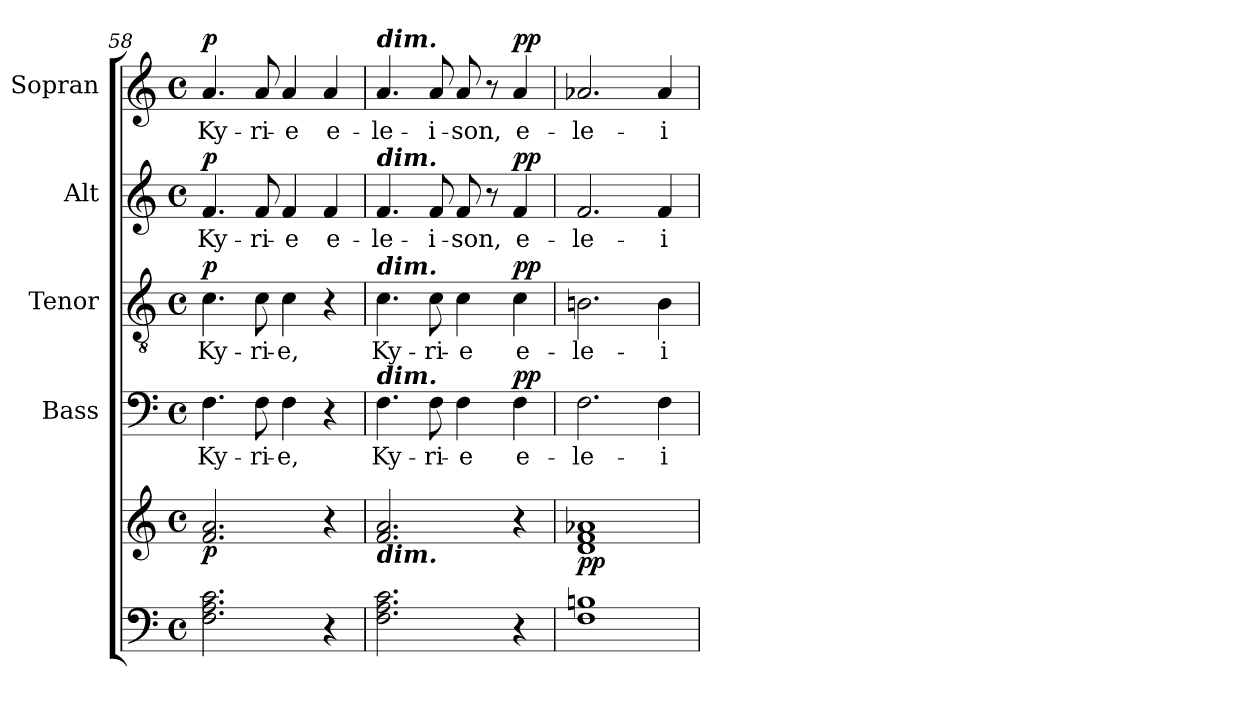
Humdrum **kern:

**kern	**kern	**dynam	**kern	**text	**dynam	**kern	**text	**dynam	**kern	**text	**dynam	**kern	**text	**dynam
*part5	*part5	*part5	*part4	*part4	*part4	*part3	*part3	*part3	*part2	*part2	*part2	*part1	*part1	*part1
*staff6	*staff5	*staff5/6	*staff4	*staff4	*staff4	*staff3	*staff3	*staff3	*staff2	*staff2	*staff2	*staff1	*staff1	*staff1
*	*	*	*I"Bass	*	*	*I"Tenor	*	*	*I"Alt	*	*	*I"Sopran	*	*
*	*	*	*I'B.	*	*	*I'T.	*	*	*I'A.	*	*	*I'S.	*	*
*clefF4	*clefG2	*	*clefF4	*	*	*clefGv2	*	*	*clefG2	*	*	*clefG2	*	*
*k[]	*k[]	*	*k[]	*	*	*k[]	*	*	*k[]	*	*	*k[]	*	*
*C:	*C:	*	*C:	*	*	*C:	*	*	*C:	*	*	*C:	*	*
*M4/4	*M4/4	*	*M4/4	*	*	*M4/4	*	*	*M4/4	*	*	*M4/4	*	*
*met(c)	*met(c)	*	*met(c)	*	*	*met(c)	*	*	*met(c)	*	*	*met(c)	*	*
=58	=58	=58	=58	=58	=58	=58	=58	=58	=58	=58	=58	=58	=58	=58
!	!	!LO:DY:b	!	!LO:LY:b	!	!	!LO:LY:b	!LO:DY:a	!	!LO:LY:b	!LO:DY:a	!	!LO:LY:b	!LO:DY:a
2.F\ 2.A\ 2.c\	2.f/ 2.a/	p	4.F\	Ky-	.	4.c\	Ky-	p	4.f/	Ky-	p	4.a/	Ky-	p
!	!	!	!	!LO:LY:b	!	!	!LO:LY:b	!	!	!LO:LY:b	!	!	!LO:LY:b	!
.	.	.	8F\	-ri-	.	8c\	-ri-	.	8f/	-ri-	.	8a/	-ri-	.
!	!	!	!	!LO:LY:b	!	!	!LO:LY:b	!	!	!LO:LY:b	!	!	!LO:LY:b	!
.	.	.	4F\	-e,	.	4c\	-e,	.	4f/	-e	.	4a/	-e	.
!	!	!	!	!	!	!	!	!	!	!LO:LY:b	!	!	!LO:LY:b	!
4r	4r	.	4r	.	.	4r	.	.	4f/	e-	.	4a/	e-	.
=59	=59	=59	=59	=59	=59	=59	=59	=59	=59	=59	=59	=59	=59	=59
!	!	!	!	!	!	!	!	!	!	!	!	!LO:TX:a:Bi:t=dim.	!	!
!	!	!	!	!	!	!	!	!	!LO:TX:a:Bi:t=dim.	!	!	!	!	!
!	!	!	!	!	!	!LO:TX:a:Bi:t=dim.	!	!	!	!	!	!	!	!
!	!	!	!LO:TX:a:Bi:t=dim.	!	!	!	!	!	!	!	!	!	!	!
!	!LO:TX:b:Bi:t=dim.	!	!	!	!	!	!	!	!	!	!	!	!	!
!	!	!	!	!LO:LY:b	!	!	!LO:LY:b	!	!	!LO:LY:b	!	!	!LO:LY:b	!
2.F\ 2.A\ 2.c\	2.f/ 2.a/	.	4.F\	Ky-	.	4.c\	Ky-	.	4.f/	-le-	.	4.a/	-le-	.
!	!	!	!	!LO:LY:b	!	!	!LO:LY:b	!	!	!LO:LY:b	!	!	!LO:LY:b	!
.	.	.	8F\	-ri-	.	8c\	-ri-	.	8f/	-i-	.	8a/	-i-	.
!	!	!	!	!LO:LY:b	!	!	!LO:LY:b	!	!	!LO:LY:b	!	!	!LO:LY:b	!
.	.	.	4F\	-e	.	4c\	-e	.	8f/	-son,	.	8a/	-son,	.
.	.	.	.	.	.	.	.	.	8r	.	.	8r	.	.
!	!	!	!	!LO:LY:b	!LO:DY:a	!	!LO:LY:b	!LO:DY:a	!	!LO:LY:b	!LO:DY:a	!	!LO:LY:b	!LO:DY:a
4r	4r	.	4F\	e-	pp	4c\	e-	pp	4f/	e-	pp	4a/	e-	pp
=60	=60	=60	=60	=60	=60	=60	=60	=60	=60	=60	=60	=60	=60	=60
!	!	!LO:DY:b	!	!LO:LY:b	!	!	!LO:LY:b	!	!	!LO:LY:b	!	!	!LO:LY:b	!
1F 1Bn	1d 1f 1a-X	pp	2.F\	-le-	.	2.Bn\	-le-	.	2.f/	-le-	.	2.a-X/	-le-	.
!	!	!	!	!LO:LY:b	!	!	!LO:LY:b	!	!	!LO:LY:b	!	!	!LO:LY:b	!
.	.	.	4F\	-i-	.	4B\	-i-	.	4f/	-i-	.	4a-/	-i-	.
=	=	=	=	=	=	=	=	=	=	=	=	=	=	=
*-	*-	*-	*-	*-	*-	*-	*-	*-	*-	*-	*-	*-	*-	*-
